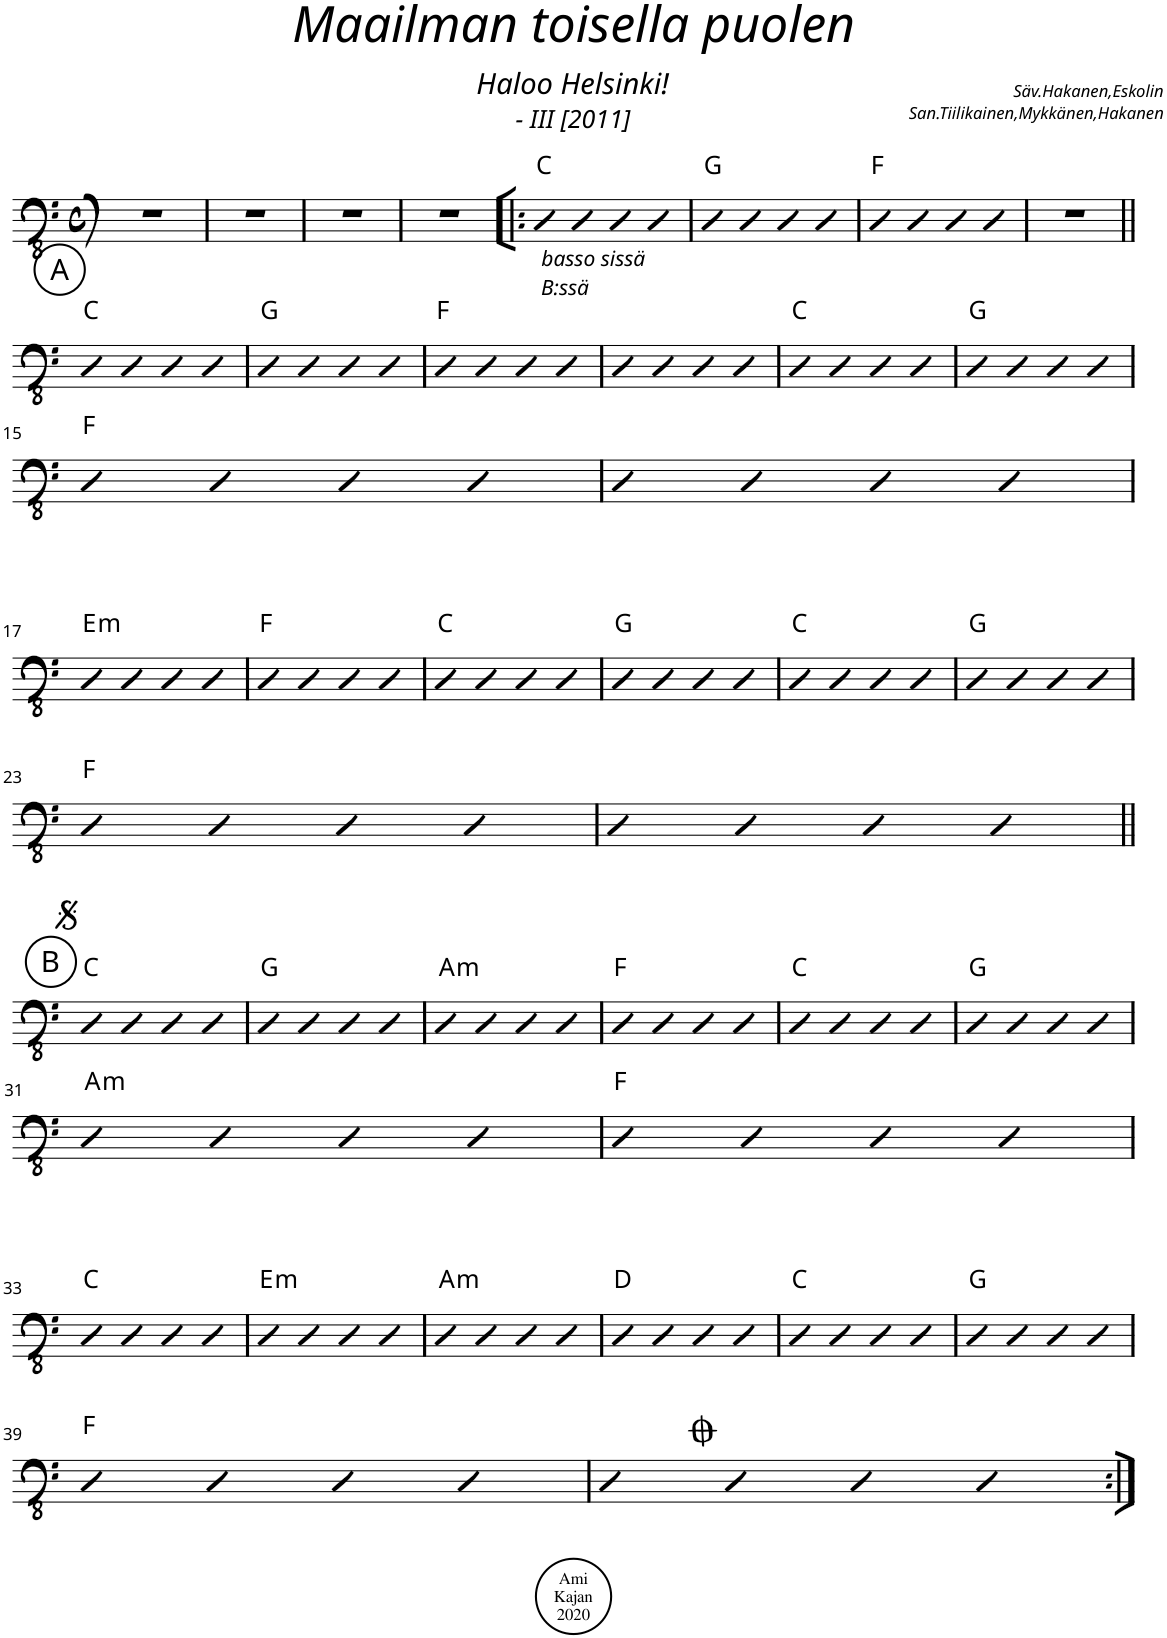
**kern	**harte
*part1	*part1
*staff1	*
*I"Acoustic Bass	*
*I'Bass	*
*clefFv4	*
*k[]	*
*M4/4	*
*met(c)	*
=1	=1
1r	.
=2	=2
1r	.
=3	=3
1r	.
=4	=4
1r	.
=5!|:	=5!|:
!LO:TX:b:i:t=basso sissä	!
!LO:TX:b:t=B&colon;ssä	!
4DD	C:maj
4DD	.
4DD	.
4DD	.
=6	=6
4DD	G:maj
4DD	.
4DD	.
4DD	.
=7	=7
4DD	F:maj
4DD	.
4DD	.
4DD	.
=8	=8
1r	.
!!LO:LB:g=z
!!LO:REH:place=s1:a:cj:enc=circle:fs=14:t=A
=9||	=9||
4DD	C:maj
4DD	.
4DD	.
4DD	.
=10	=10
4DD	G:maj
4DD	.
4DD	.
4DD	.
=11	=11
4DD	F:maj
4DD	.
4DD	.
4DD	.
=12	=12
4DD	.
4DD	.
4DD	.
4DD	.
=13	=13
4DD	C:maj
4DD	.
4DD	.
4DD	.
=14	=14
4DD	G:maj
4DD	.
4DD	.
4DD	.
!!LO:LB:g=z
=15	=15
4DD	F:maj
4DD	.
4DD	.
4DD	.
=16	=16
4DD	.
4DD	.
4DD	.
4DD	.
!!LO:LB:g=z
=17	=17
!	!LO:H:kt=m
4DD	E:min
4DD	.
4DD	.
4DD	.
=18	=18
4DD	F:maj
4DD	.
4DD	.
4DD	.
=19	=19
4DD	C:maj
4DD	.
4DD	.
4DD	.
=20	=20
4DD	G:maj
4DD	.
4DD	.
4DD	.
=21	=21
4DD	C:maj
4DD	.
4DD	.
4DD	.
=22	=22
4DD	G:maj
4DD	.
4DD	.
4DD	.
!!LO:LB:g=z
=23	=23
4DD	F:maj
4DD	.
4DD	.
4DD	.
=24	=24
4DD	.
4DD	.
4DD	.
4DD	.
!!LO:LB:g=z
!!LO:REH:place=s1:a:cj:enc=circle:fs=14:t=B
=25||	=25||
4DD	C:maj
4DD	.
4DD	.
4DD	.
=26	=26
4DD	G:maj
4DD	.
4DD	.
4DD	.
=27	=27
!	!LO:H:kt=m
4DD	A:min
4DD	.
4DD	.
4DD	.
=28	=28
4DD	F:maj
4DD	.
4DD	.
4DD	.
=29	=29
4DD	C:maj
4DD	.
4DD	.
4DD	.
=30	=30
4DD	G:maj
4DD	.
4DD	.
4DD	.
!!LO:LB:g=z
=31	=31
!	!LO:H:kt=m
4DD	A:min
4DD	.
4DD	.
4DD	.
=32	=32
4DD	F:maj
4DD	.
4DD	.
4DD	.
!!LO:LB:g=z
=33	=33
4DD	C:maj
4DD	.
4DD	.
4DD	.
=34	=34
!	!LO:H:kt=m
4DD	E:min
4DD	.
4DD	.
4DD	.
=35	=35
!	!LO:H:kt=m
4DD	A:min
4DD	.
4DD	.
4DD	.
=36	=36
4DD	D:maj
4DD	.
4DD	.
4DD	.
=37	=37
4DD	C:maj
4DD	.
4DD	.
4DD	.
=38	=38
4DD	G:maj
4DD	.
4DD	.
4DD	.
!!LO:LB:g=z
=39	=39
4DD	F:maj
4DD	.
4DD	.
4DD	.
=40	=40
4DD	.
4DD	.
4DD	.
4DD	.
=:|!	=:|!
*-	*-
